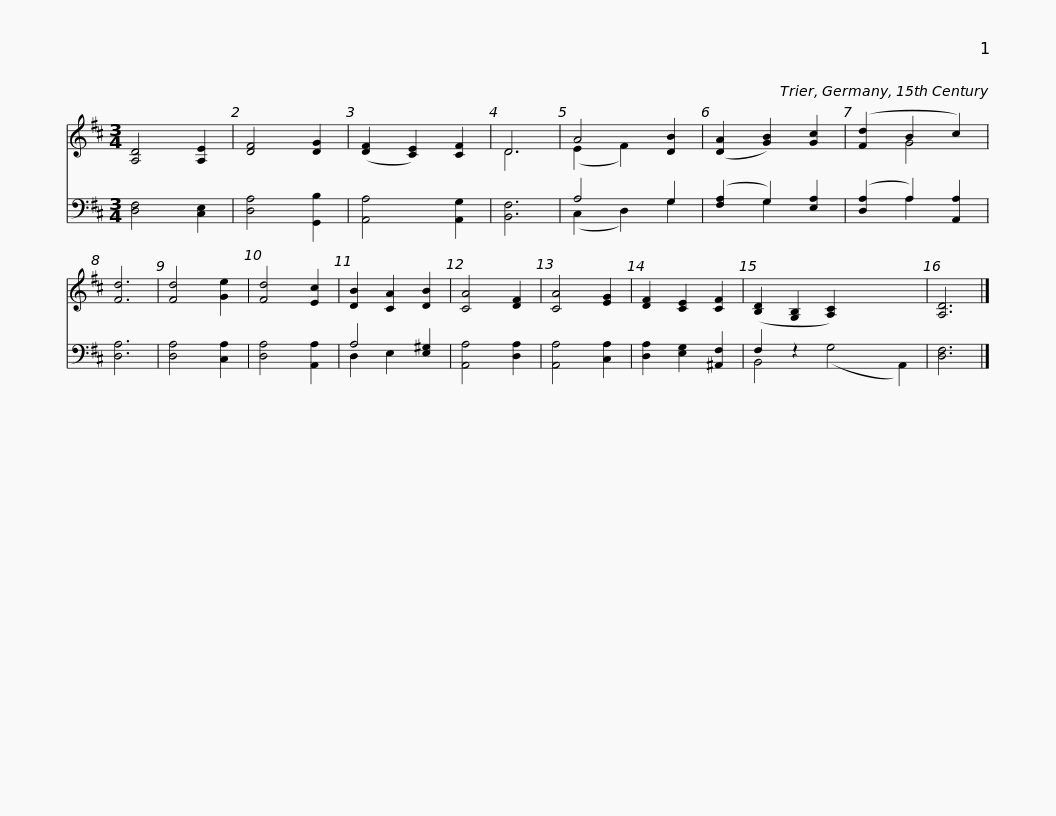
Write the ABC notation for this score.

X:1
%%score ( 1 2 ) ( 3 4 )
L:1/8
M:3/4
I:linebreak $
K:D
V:1 treble
V:2 treble
V:3 bass
V:4 bass
V:1
 [A,D]4 [A,E]2 | [DF]4 [DG]2 | ([DF]2 [CE]2) [CF]2 | D6 | A4 [DB]2 | %5
 ([DA]2 [GB]2) [Gc]2 | ([Fd]2 B2 c2) | [Fd]6 | [Fd]4 [Ge]2 | [Fd]4 [Ec]2 | %10
 [DB]2 [CA]2 [DB]2 | [CA]4 [DF]2 | [CA]4 [EG]2 |$ [DF]2 [CE]2 [CF]2 | ([B,D]2 [G,B,]2 [A,C]2) x4 | %15
 [A,D]6 |] %16
V:2
 x6 | x6 | x6 | D6 | (E2 F2) x2 | %5
 x6 | x2 G4 | x6 | x6 | x6 | %10
 x6 | x6 | x6 |$ x6 | x10 | %15
 x6 |] %16
V:3
 [D,F,]4 [C,E,]2 | [D,A,]4 [G,,B,]2 | [A,,A,]4 [A,,G,]2 | [B,,F,]6 | A,4 G,2 | %5
 ([F,A,]2 G,2) [E,A,]2 | ([D,A,]2 A,2) [A,,A,]2 | [D,A,]6 | [D,A,]4 [C,A,]2 | [D,A,]4 [A,,A,]2 | %10
 A,4 [E,^G,]2 | [A,,A,]4 [D,A,]2 | [A,,A,]4 [C,A,]2 |$ [D,A,]2 [E,G,]2 [^A,,F,]2 | F,2 z2 x6 | %15
 [D,F,]6 |] %16
V:4
 x6 | x6 | x6 | x6 | (C,2 D,2) G,2 | %5
 x2 G,2 x2 | x2 A,2 x2 | x6 | x6 | x6 | %10
 D,2 E,2 x2 | x6 | x6 |$ x6 | B,,4 (G,4 A,,2) | %15
 x6 |] %16
